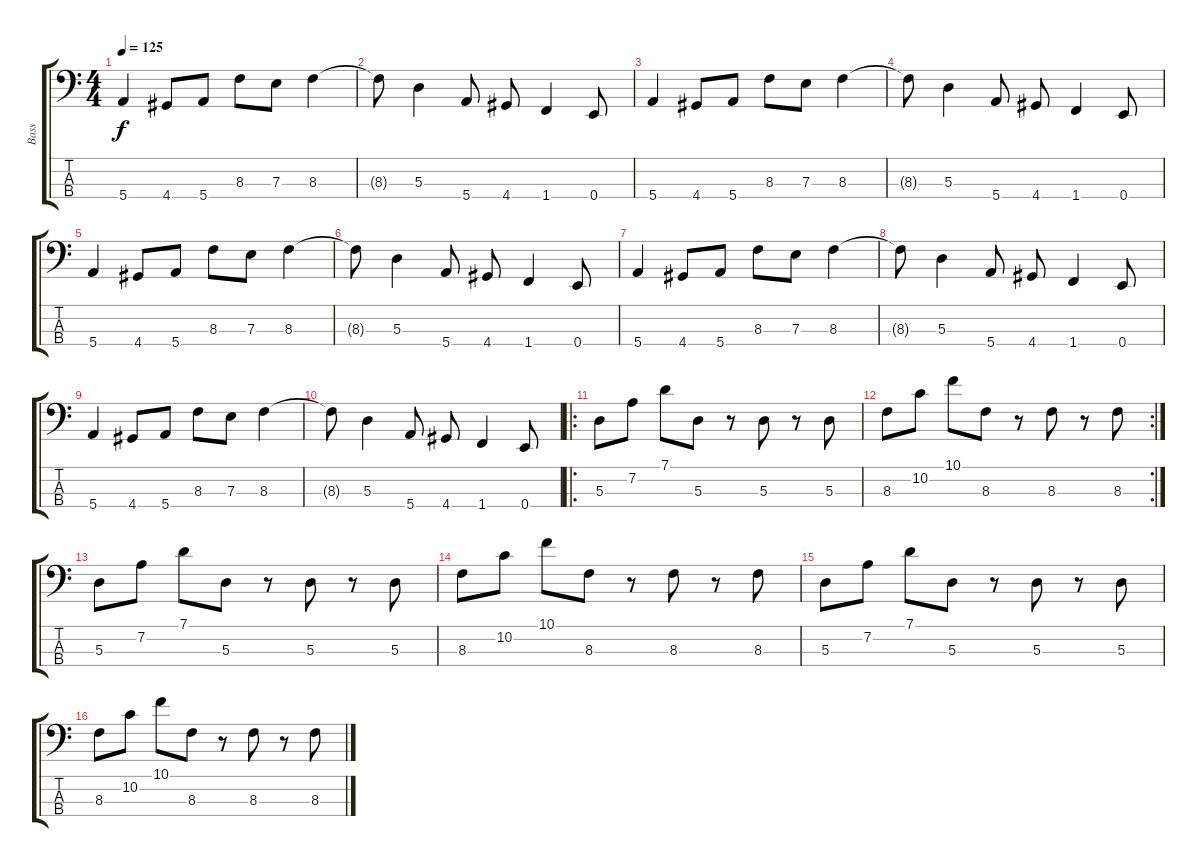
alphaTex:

\track ("Bass" "Bass") {instrument electricbassfinger}
\staff {score tabs}
\tuning (G2 D2 A1 E1) {hide}
\ts (4 4)
\tempo 125
\clef f4
\ks c
5.4.4{dy f} 4.4.8 5.4.8 8.3.8 7.3.8 8.3.4 |
8.3{t}.8 5.3.4 5.4.8 4.4.8 1.4.4 0.4.8 |
5.4.4 4.4.8 5.4.8 8.3.8 7.3.8 8.3.4 |
8.3{t}.8 5.3.4 5.4.8 4.4.8 1.4.4 0.4.8 |
5.4.4 4.4.8 5.4.8 8.3.8 7.3.8 8.3.4 |
8.3{t}.8 5.3.4 5.4.8 4.4.8 1.4.4 0.4.8 |
5.4.4 4.4.8 5.4.8 8.3.8 7.3.8 8.3.4 |
8.3{t}.8 5.3.4 5.4.8 4.4.8 1.4.4 0.4.8 |
5.4.4 4.4.8 5.4.8 8.3.8 7.3.8 8.3.4 |
8.3{t}.8 5.3.4 5.4.8 4.4.8 1.4.4 0.4.8 |
\ro
5.3.8 7.2.8 7.1.8 5.3.8 r.8 5.3.8 r.8 5.3.8 |
\rc 2
8.3.8 10.2.8 10.1.8 8.3.8 r.8 8.3.8 r.8 8.3.8 |
5.3.8 7.2.8 7.1.8 5.3.8 r.8 5.3.8 r.8 5.3.8 |
8.3.8 10.2.8 10.1.8 8.3.8 r.8 8.3.8 r.8 8.3.8 |
5.3.8 7.2.8 7.1.8 5.3.8 r.8 5.3.8 r.8 5.3.8 |
8.3.8 10.2.8 10.1.8 8.3.8 r.8 8.3.8 r.8 8.3.8
